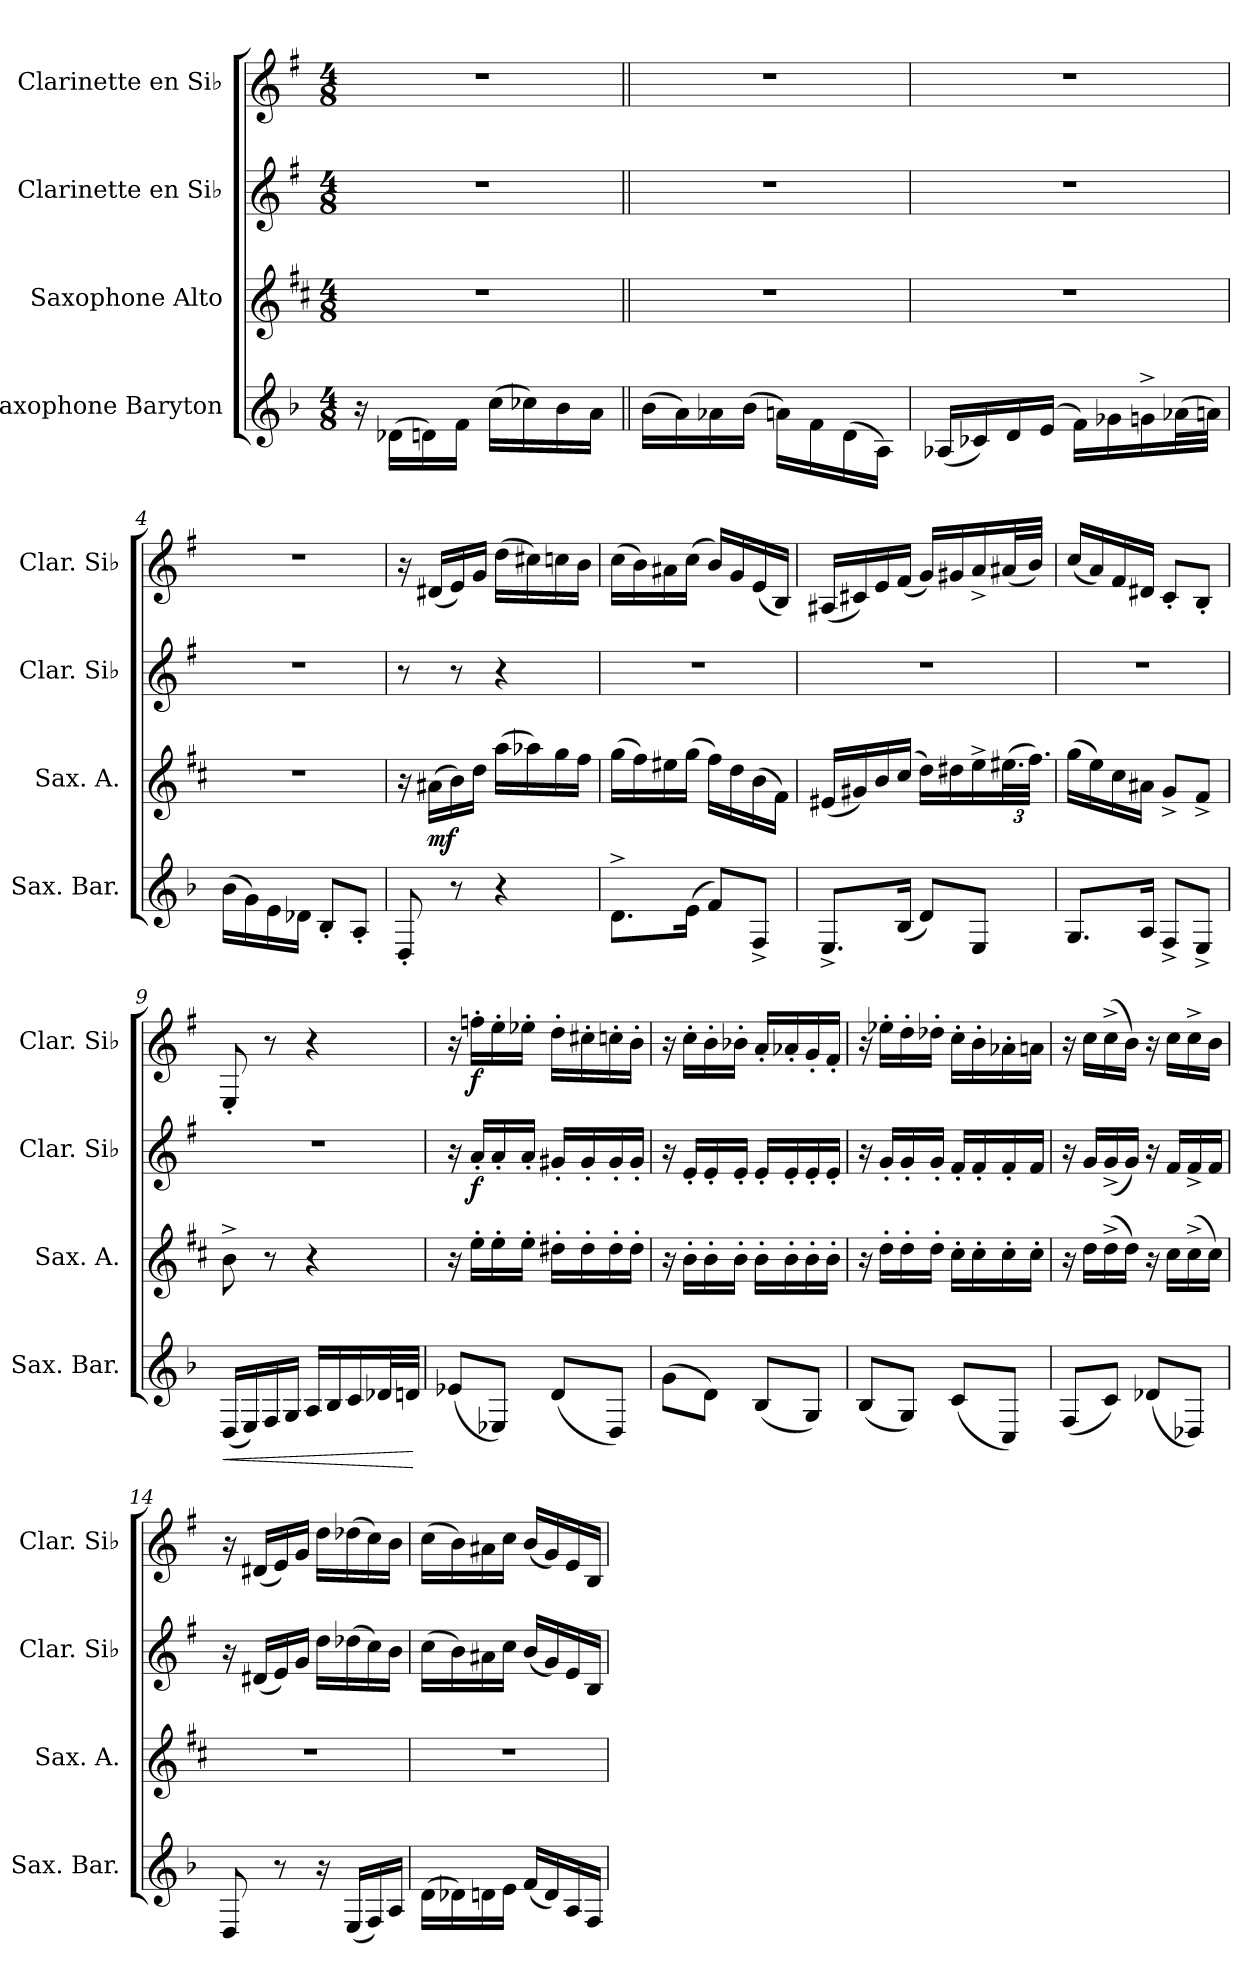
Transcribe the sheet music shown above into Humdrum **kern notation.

**kern	**dynam	**kern	**dynam	**kern	**dynam	**kern	**dynam
*part4	*part4	*part3	*part3	*part2	*part2	*part1	*part1
*staff4	*staff4	*staff3	*staff3	*staff2	*staff2	*staff1	*staff1
*I"Saxophone Baryton	*	*I"Saxophone Alto	*	*I"Clarinette en Si♭	*	*I"Clarinette en Si♭	*
*I'Sax. Bar.	*	*I'Sax. A.	*	*I'Clar. Si♭	*	*I'Clar. Si♭	*
*clefG2	*	*clefG2	*	*clefG2	*	*clefG2	*
*ITrd12c21	*	*ITrd5c9	*	*ITrd1c2	*	*ITrd1c2	*
*k[b-]	*	*k[b-]	*	*k[b-]	*	*k[b-]	*
*M4/8	*	*M4/8	*	*M4/8	*	*M4/8	*
*MM50	*	*MM50	*	*MM50	*	*MM50	*
=1	=1	=1	=1	=1	=1	=1	=1
16r	.	2r	.	2r	.	2r	.
(>16D-X\LL	.	.	.	.	.	.	.
16Dn\)	.	.	.	.	.	.	.
16F\JJ	.	.	.	.	.	.	.
(>16c\LL	.	.	.	.	.	.	.
16c-X\)	.	.	.	.	.	.	.
16B-\	.	.	.	.	.	.	.
16A\JJ	.	.	.	.	.	.	.
=2||	=2||	=2||	=2||	=2||	=2||	=2||	=2||
(>16B-\LL	.	2r	.	2r	.	2r	.
16A\)	.	.	.	.	.	.	.
16A-X\	.	.	.	.	.	.	.
(>16B-\JJ	.	.	.	.	.	.	.
16An\LL)	.	.	.	.	.	.	.
16F\	.	.	.	.	.	.	.
(>16D\	.	.	.	.	.	.	.
16AA\JJ)	.	.	.	.	.	.	.
=3	=3	=3	=3	=3	=3	=3	=3
(<16AA-X/LL	.	2r	.	2r	.	2r	.
16C-X/)	.	.	.	.	.	.	.
16D/	.	.	.	.	.	.	.
(>16E/JJ	.	.	.	.	.	.	.
16F\LL)	.	.	.	.	.	.	.
16G-X\	.	.	.	.	.	.	.
16Gn^\	.	.	.	.	.	.	.
(>32A-X\L	.	.	.	.	.	.	.
32An\JJJ)	.	.	.	.	.	.	.
!!LO:LB:g=z
=4	=4	=4	=4	=4	=4	=4	=4
(>16B-\LL	.	2r	.	2r	.	2r	.
16G\)	.	.	.	.	.	.	.
16E\	.	.	.	.	.	.	.
16D-X\JJ	.	.	.	.	.	.	.
8BB-'/L	.	.	.	.	.	.	.
8AA'/J	.	.	.	.	.	.	.
!!LO:LB:g=z
=5	=5	=5	=5	=5	=5	=5	=5
8DD'/	.	16r	.	8r	.	16r	.
!	!	!	!LO:DY:b	!	!	!	!
.	.	(>16c#X\LL	mf	.	.	(<16c#X/LL	.
8r	.	16d\)	.	8r	.	16d/)	.
.	.	16f\JJ	.	.	.	16f/JJ	.
4r	.	(>16cc\LL	.	4r	.	(>16cc\LL	.
.	.	16cc-X\)	.	.	.	16bn\)	.
.	.	16b-\	.	.	.	16b-X\	.
.	.	16a\JJ	.	.	.	16a\JJ	.
=6	=6	=6	=6	=6	=6	=6	=6
8.D^\L	.	(>16b-\LL	.	2r	.	(>16b-\LL	.
.	.	16a\)	.	.	.	16a\)	.
.	.	16g#X\	.	.	.	16g#X\	.
(>16E\Jk	.	(>16b-\JJ	.	.	.	(>16b-\JJ	.
8F/L)	.	16a\LL)	.	.	.	16a/LL)	.
.	.	16f\	.	.	.	16f/	.
8FF^/J	.	(>16d\	.	.	.	(<16d/	.
.	.	16A\JJ)	.	.	.	16A/JJ)	.
=7	=7	=7	=7	=7	=7	=7	=7
8.EE^/L	.	(<16G#X/LL	.	2r	.	(<16G#X/LL	.
.	.	16Bn/)	.	.	.	16Bn/)	.
.	.	16d/	.	.	.	16d/	.
(<16BB-/Jk	.	(>16e/JJ	.	.	.	(<16e/JJ	.
8D/L)	.	16f\LL)	.	.	.	16f/LL)	.
.	.	16f#X\	.	.	.	16f#X/	.
8EE/J	.	16g^\	.	.	.	16g^/	.
*	*	*Xbrackettup	*	*	*	*	*
.	.	(>48.g#X\L	.	.	.	(<32g#X/L	.
.	.	48.a\JJJ)	.	.	.	32a/JJJ)	.
=8	=8	=8	=8	=8	=8	=8	=8
8.GG/L	.	(>16b-\LL	.	2r	.	(<16b-/LL	.
.	.	16g\)	.	.	.	16g/)	.
.	.	16e\	.	.	.	16e/	.
16AA/Jk	.	16c#X\JJ	.	.	.	16c#X/JJ	.
8FF^/L	.	8B-^/L	.	.	.	8B-'/L	.
8EE^/J	.	8A^/J	.	.	.	8A'/J	.
!!LO:PB:g=z
=9	=9	=9	=9	=9	=9	=9	=9
!	!LO:HP:b	!	!	!	!	!	!
(<16DD/LL	<	8d^\	.	2r	.	8D'/	.
16EE/)	.	.	.	.	.	.	.
16FF/	.	8r	.	.	.	8r	.
16GG/JJ	.	.	.	.	.	.	.
16AA/LL	.	4r	.	.	.	4r	.
16BB-/	.	.	.	.	.	.	.
16C/	.	.	.	.	.	.	.
32D-X/L	.	.	.	.	.	.	.
32Dn/JJJ	.	.	.	.	.	.	.
.	[	.	.	.	.	.	.
=10	=10	=10	=10	=10	=10	=10	=10
(<8E-X/L	.	16r	.	16r	.	16r	.
!	!	!	!	!	!LO:DY:b	!	!LO:DY:b
.	.	16g'\LL	.	16g'/LL	f	16ee-X'\LL	f
8EE-X/J)	.	16g'\	.	16g'/	.	16dd'\	.
.	.	16g'\JJ	.	16g'/JJ	.	16dd-X'\JJ	.
(<8D/L	.	16f#X'\LL	.	16f#X'/LL	.	16cc'\LL	.
.	.	16f#'\	.	16f#'/	.	16bn'\	.
8DD/J)	.	16f#'\	.	16f#'/	.	16b-X'\	.
.	.	16f#'\JJ	.	16f#'/JJ	.	16a'\JJ	.
=11	=11	=11	=11	=11	=11	=11	=11
(>8G\L	.	16r	.	16r	.	16r	.
.	.	16d'\LL	.	16d'/LL	.	16b-'\LL	.
8D\J)	.	16d'\	.	16d'/	.	16a'\	.
.	.	16d'\JJ	.	16d'/JJ	.	16a-X'\JJ	.
(<8BB-/L	.	16d'\LL	.	16d'/LL	.	16g'/LL	.
.	.	16d'\	.	16d'/	.	16g-X'/	.
8GG/J)	.	16d'\	.	16d'/	.	16f'/	.
.	.	16d'\JJ	.	16d'/JJ	.	16e'/JJ	.
=12	=12	=12	=12	=12	=12	=12	=12
(<8BB-/L	.	16r	.	16r	.	16r	.
.	.	16f'\LL	.	16f'/LL	.	16dd-X'\LL	.
8GG/J)	.	16f'\	.	16f'/	.	16cc'\	.
.	.	16f'\JJ	.	16f'/JJ	.	16cc-X'\JJ	.
(<8C/L	.	16e'\LL	.	16e'/LL	.	16b-'\LL	.
.	.	16e'\	.	16e'/	.	16a'\	.
8CC/J)	.	16e'\	.	16e'/	.	16g-X'\	.
.	.	16e'\JJ	.	16e/JJ	.	16gn\JJ	.
!!LO:LB:g=z
=13	=13	=13	=13	=13	=13	=13	=13
(<8FF/L	.	16r	.	16r	.	16r	.
.	.	16f\LL	.	16f/LL	.	16b-\LL	.
8C/J)	.	(>16f^\	.	(<16f^/	.	(>16b-^\	.
.	.	16f\JJ)	.	16f/JJ)	.	16a\JJ)	.
(<8D-X/L	.	16r	.	16r	.	16r	.
.	.	16e\LL	.	16e/LL	.	16b-\LL	.
8DD-X/J)	.	(>16e^\	.	16e^/	.	16b-^\	.
.	.	16e\JJ)	.	16e/JJ	.	16a\JJ	.
=14	=14	=14	=14	=14	=14	=14	=14
8DD/	.	2r	.	16r	.	16r	.
.	.	.	.	(<16c#X/LL	.	(<16c#X/LL	.
8r	.	.	.	16d/)	.	16d/)	.
.	.	.	.	16f/JJ	.	16f/JJ	.
16r	.	.	.	16cc\LL	.	16cc\LL	.
(<16EE/LL	.	.	.	(>16cc-X\	.	(>16cc-X\	.
16FF/)	.	.	.	16b-\)	.	16b-\)	.
16AA/JJ	.	.	.	16a\JJ	.	16a\JJ	.
=15	=15	=15	=15	=15	=15	=15	=15
(>16D\LL	.	2r	.	(>16b-\LL	.	(>16b-\LL	.
16D-X\)	.	.	.	16a\)	.	16a\)	.
16Dn\	.	.	.	16g#X\	.	16g#X\	.
16E\JJ	.	.	.	16b-\JJ	.	16b-\JJ	.
(<16F/LL	.	.	.	(<16a/LL	.	(<16a/LL	.
16D/)	.	.	.	16f/)	.	16f/)	.
16AA/	.	.	.	16d/	.	16d/	.
16FF/JJ	.	.	.	16A/JJ	.	16A/JJ	.
=	=	=	=	=	=	=	=
*-	*-	*-	*-	*-	*-	*-	*-
